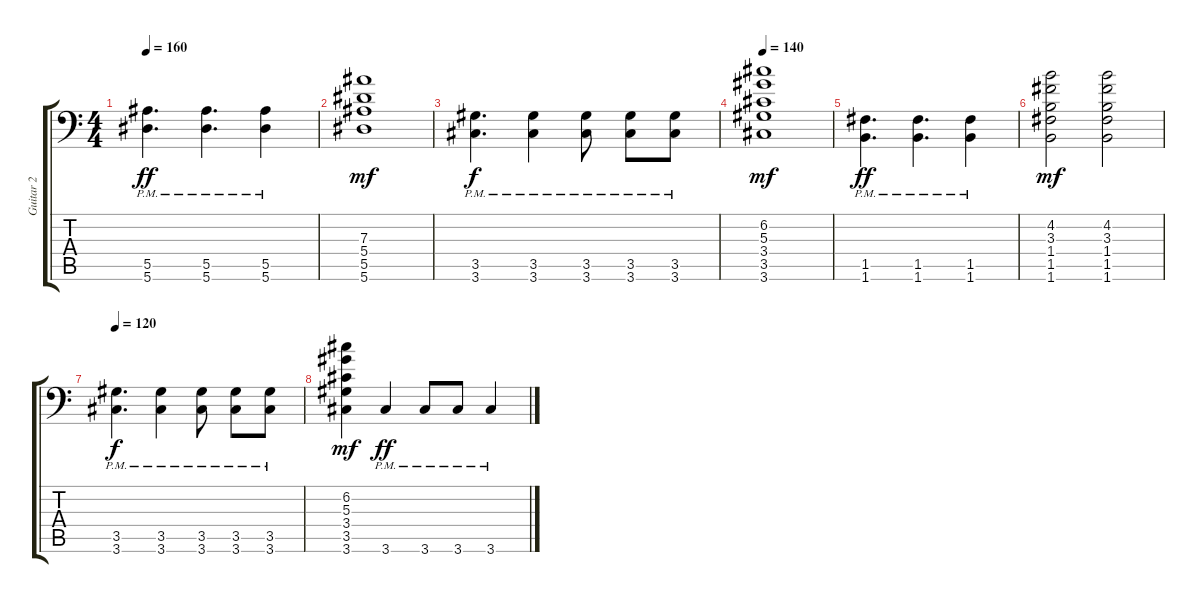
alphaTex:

\track ("Guitar 2" "Guitar 2") {instrument overdrivenguitar}
\staff {score tabs}
\tuning (C4 G3 Eb3 Bb2 F2 Bb1) {hide}
\ts (4 4)
\tempo 160
\clef f4
\ks c
(5.5{pm} 5.6{pm}).4{d dy ff} (5.5{pm} 5.6{pm}).4{d} (5.5{pm} 5.6{pm}).4 |
(7.3 5.4 5.5 5.6).1{dy mf} |
(3.5{pm} 3.6{pm}).4{d dy f} (3.5{pm} 3.6{pm}).4 (3.5{pm} 3.6{pm}).8 (3.5{pm} 3.6{pm}).8 (3.5{pm} 3.6{pm}).8 |
\tempo 140
(6.2 5.3 3.4 3.5 3.6).1{dy mf} |
(1.5{pm} 1.6{pm}).4{d dy ff} (1.5{pm} 1.6{pm}).4{d} (1.5{pm} 1.6{pm}).4 |
(4.2 3.3 1.4 1.5 1.6).2{dy mf} (4.2 3.3 1.4 1.5 1.6).2 |
\tempo 120
(3.5{pm} 3.6{pm}).4{d dy f} (3.5{pm} 3.6{pm}).4 (3.5{pm} 3.6{pm}).8 (3.5{pm} 3.6{pm}).8 (3.5{pm} 3.6{pm}).8 |
(6.2 5.3 3.4 3.5 3.6).4{dy mf} 3.6{pm}.4{dy ff} 3.6{pm}.8 3.6{pm}.8 3.6{pm}.4
